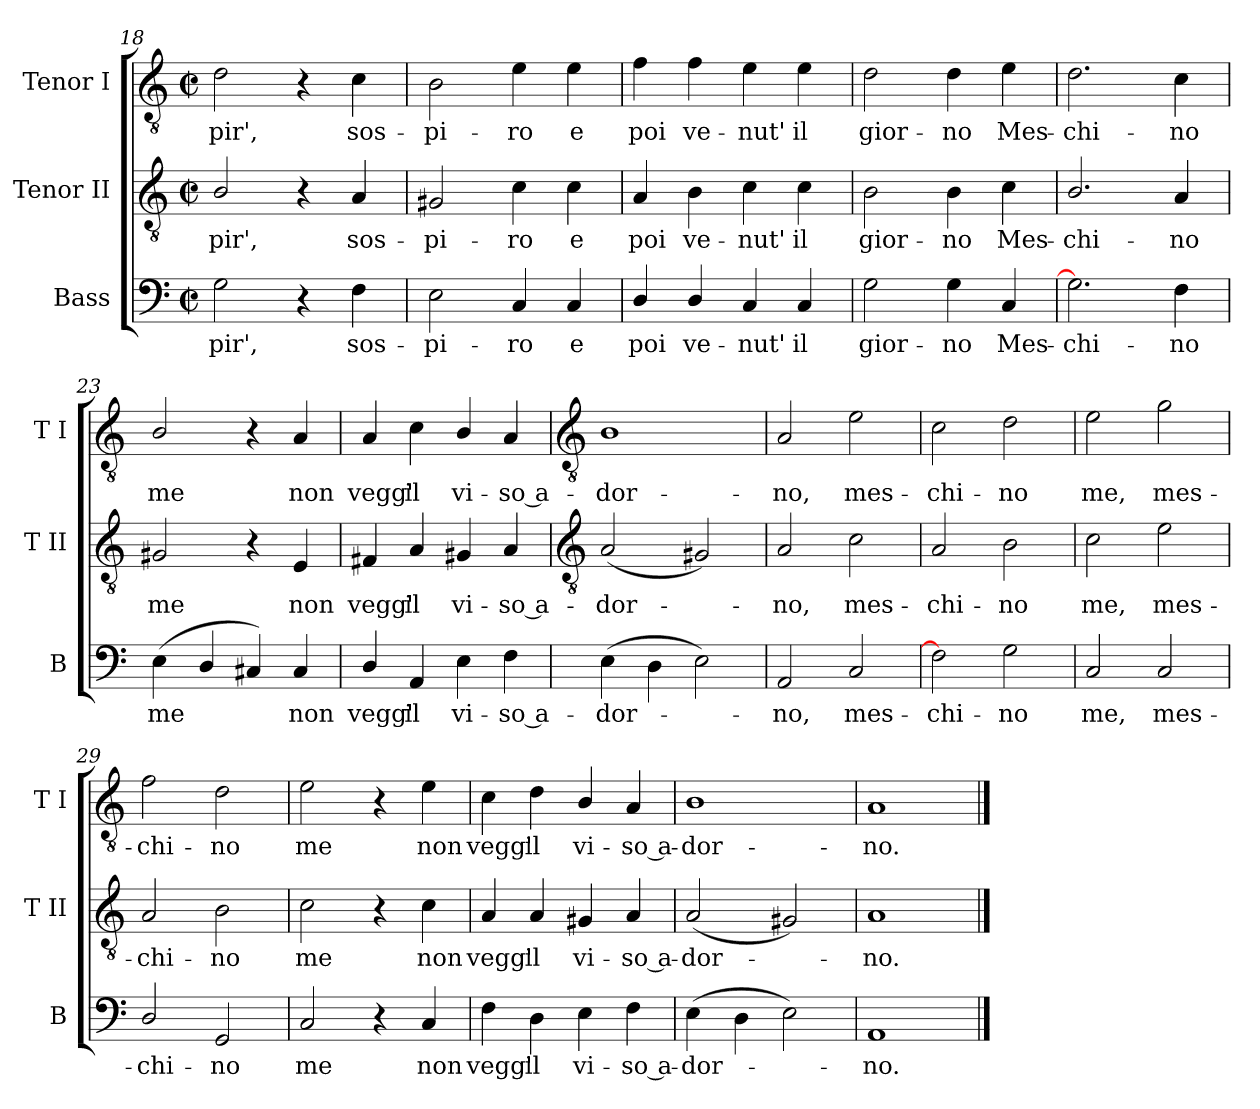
**kern	**text	**kern	**text	**kern	**text
*part3	*part3	*part2	*part2	*part1	*part1
*staff3	*staff3	*staff2	*staff2	*staff1	*staff1
*I"Bass	*	*I"Tenor II	*	*I"Tenor I	*
*I'B	*	*I'T II	*	*I'T I	*
*clefF4	*	*clefGv2	*	*clefGv2	*
*k[]	*	*k[]	*	*k[]	*
*C:	*	*C:	*	*C:	*
*M2/2	*	*M2/2	*	*M2/2	*
*met(c|)	*	*met(c|)	*	*met(c|)	*
=18	=18	=18	=18	=18	=18
!	!LO:LY:b	!	!LO:LY:b	!	!LO:LY:b
2G	-pir',	2B/	-pir',	2d	-pir',
4r	.	4r	.	4r	.
!	!LO:LY:b	!	!LO:LY:b	!	!LO:LY:b
4F	sos-	4A	sos-	4c	sos-
=19	=19	=19	=19	=19	=19
!	!LO:LY:b	!	!LO:LY:b	!	!LO:LY:b
2E	-pi-	2G#X	-pi-	2B	-pi-
!	!LO:LY:b	!	!LO:LY:b	!	!LO:LY:b
4C	-ro	4c	-ro	4e	-ro
!	!LO:LY:b	!	!LO:LY:b	!	!LO:LY:b
4C	e	4c	e	4e	e
=20	=20	=20	=20	=20	=20
!	!LO:LY:b	!	!LO:LY:b	!	!LO:LY:b
4D/	poi	4A	poi	4f	poi
!	!LO:LY:b	!	!LO:LY:b	!	!LO:LY:b
4D/	ve-	4B	ve-	4f	ve-
!	!LO:LY:b	!	!LO:LY:b	!	!LO:LY:b
4C	-nut'	4c	-nut'	4e	-nut'
!	!LO:LY:b	!	!LO:LY:b	!	!LO:LY:b
4C	il	4c	il	4e	il
=21	=21	=21	=21	=21	=21
!	!LO:LY:b	!	!LO:LY:b	!	!LO:LY:b
2G	gior-	2B	gior-	2d	gior-
!	!LO:LY:b	!	!LO:LY:b	!	!LO:LY:b
4G	-no	4B	-no	4d	-no
!	!LO:LY:b	!	!LO:LY:b	!	!LO:LY:b
4C	Mes-	4c	Mes-	4e	Mes-
=22	=22	=22	=22	=22	=22
!	!LO:LY:b	!	!LO:LY:b	!	!LO:LY:b
2.G]	-chi-	2.B/	-chi-	2.d	-chi-
!	!LO:LY:b	!	!LO:LY:b	!	!LO:LY:b
4F	-no	4A	-no	4c	-no
=23	=23	=23	=23	=23	=23
!	!LO:LY:b	!	!LO:LY:b	!	!LO:LY:b
(<4E	me	2G#X	me	2B/	me
4D/	.	.	.	.	.
4C#X)	.	4r	.	4r	.
!	!LO:LY:b	!	!LO:LY:b	!	!LO:LY:b
4C#	non	4E	non	4A	non
=24	=24	=24	=24	=24	=24
!	!LO:LY:b	!	!LO:LY:b	!	!LO:LY:b
4D/	vegg'	4F#X	vegg'	4A	vegg'
!	!LO:LY:b	!	!LO:LY:b	!	!LO:LY:b
4AA	il	4A	il	4c	il
!	!LO:LY:b	!	!LO:LY:b	!	!LO:LY:b
4E	vi-	4G#X	vi-	4B/	vi-
!	!LO:LY:b	!	!LO:LY:b	!	!LO:LY:b
4F	-so a-	4A	-so a-	4A	-so a-
!!LO:LB:g=z
=25	=25	=25	=25	=25	=25
*	*	*clefGv2	*	*clefGv2	*
!	!LO:LY:b	!	!LO:LY:b	!	!LO:LY:b
(>4E	-dor-	(<2A	-dor-	1B	-dor-
4D	.	.	.	.	.
2E)	.	2G#X)	.	.	.
=26	=26	=26	=26	=26	=26
!	!LO:LY:b	!	!LO:LY:b	!	!LO:LY:b
2AA	no,	2A	no,	2A	-no,
!	!LO:LY:b	!	!LO:LY:b	!	!LO:LY:b
2C	mes-	2c	mes-	2e	mes-
=27	=27	=27	=27	=27	=27
!	!LO:LY:b	!	!LO:LY:b	!	!LO:LY:b
2F]	-chi-	2A	-chi-	2c	-chi-
!	!LO:LY:b	!	!LO:LY:b	!	!LO:LY:b
2G	-no	2B	-no	2d	-no
=28	=28	=28	=28	=28	=28
!	!LO:LY:b	!	!LO:LY:b	!	!LO:LY:b
2C	me,	2c	me,	2e	me,
!	!LO:LY:b	!	!LO:LY:b	!	!LO:LY:b
2C	mes-	2e	mes-	2g	mes-
=29	=29	=29	=29	=29	=29
!	!LO:LY:b	!	!LO:LY:b	!	!LO:LY:b
2D/	-chi-	2A	-chi-	2f	-chi-
!	!LO:LY:b	!	!LO:LY:b	!	!LO:LY:b
2GG	-no	2B	-no	2d	-no
=30	=30	=30	=30	=30	=30
!	!LO:LY:b	!	!LO:LY:b	!	!LO:LY:b
2C	me	2c	me	2e	me
4r	.	4r	.	4r	.
!	!LO:LY:b	!	!LO:LY:b	!	!LO:LY:b
4C	non	4c	non	4e	non
=31	=31	=31	=31	=31	=31
!	!LO:LY:b	!	!LO:LY:b	!	!LO:LY:b
4F	vegg'	4A	vegg'	4c	vegg'
!	!LO:LY:b	!	!LO:LY:b	!	!LO:LY:b
4D	il	4A	il	4d	il
!	!LO:LY:b	!	!LO:LY:b	!	!LO:LY:b
4E	vi-	4G#X	vi-	4B/	vi-
!	!LO:LY:b	!	!LO:LY:b	!	!LO:LY:b
4F	-so a-	4A	-so a-	4A	-so a-
=32	=32	=32	=32	=32	=32
!	!LO:LY:b	!	!LO:LY:b	!	!LO:LY:b
(>4E	-dor-	(<2A	-dor-	1B	-dor-
4D	.	.	.	.	.
2E)	.	2G#X)	.	.	.
=33	=33	=33	=33	=33	=33
!	!LO:LY:b	!	!LO:LY:b	!	!LO:LY:b
1AA	no.	1A	no.	1A	-no.
==	==	==	==	==	==
*-	*-	*-	*-	*-	*-
